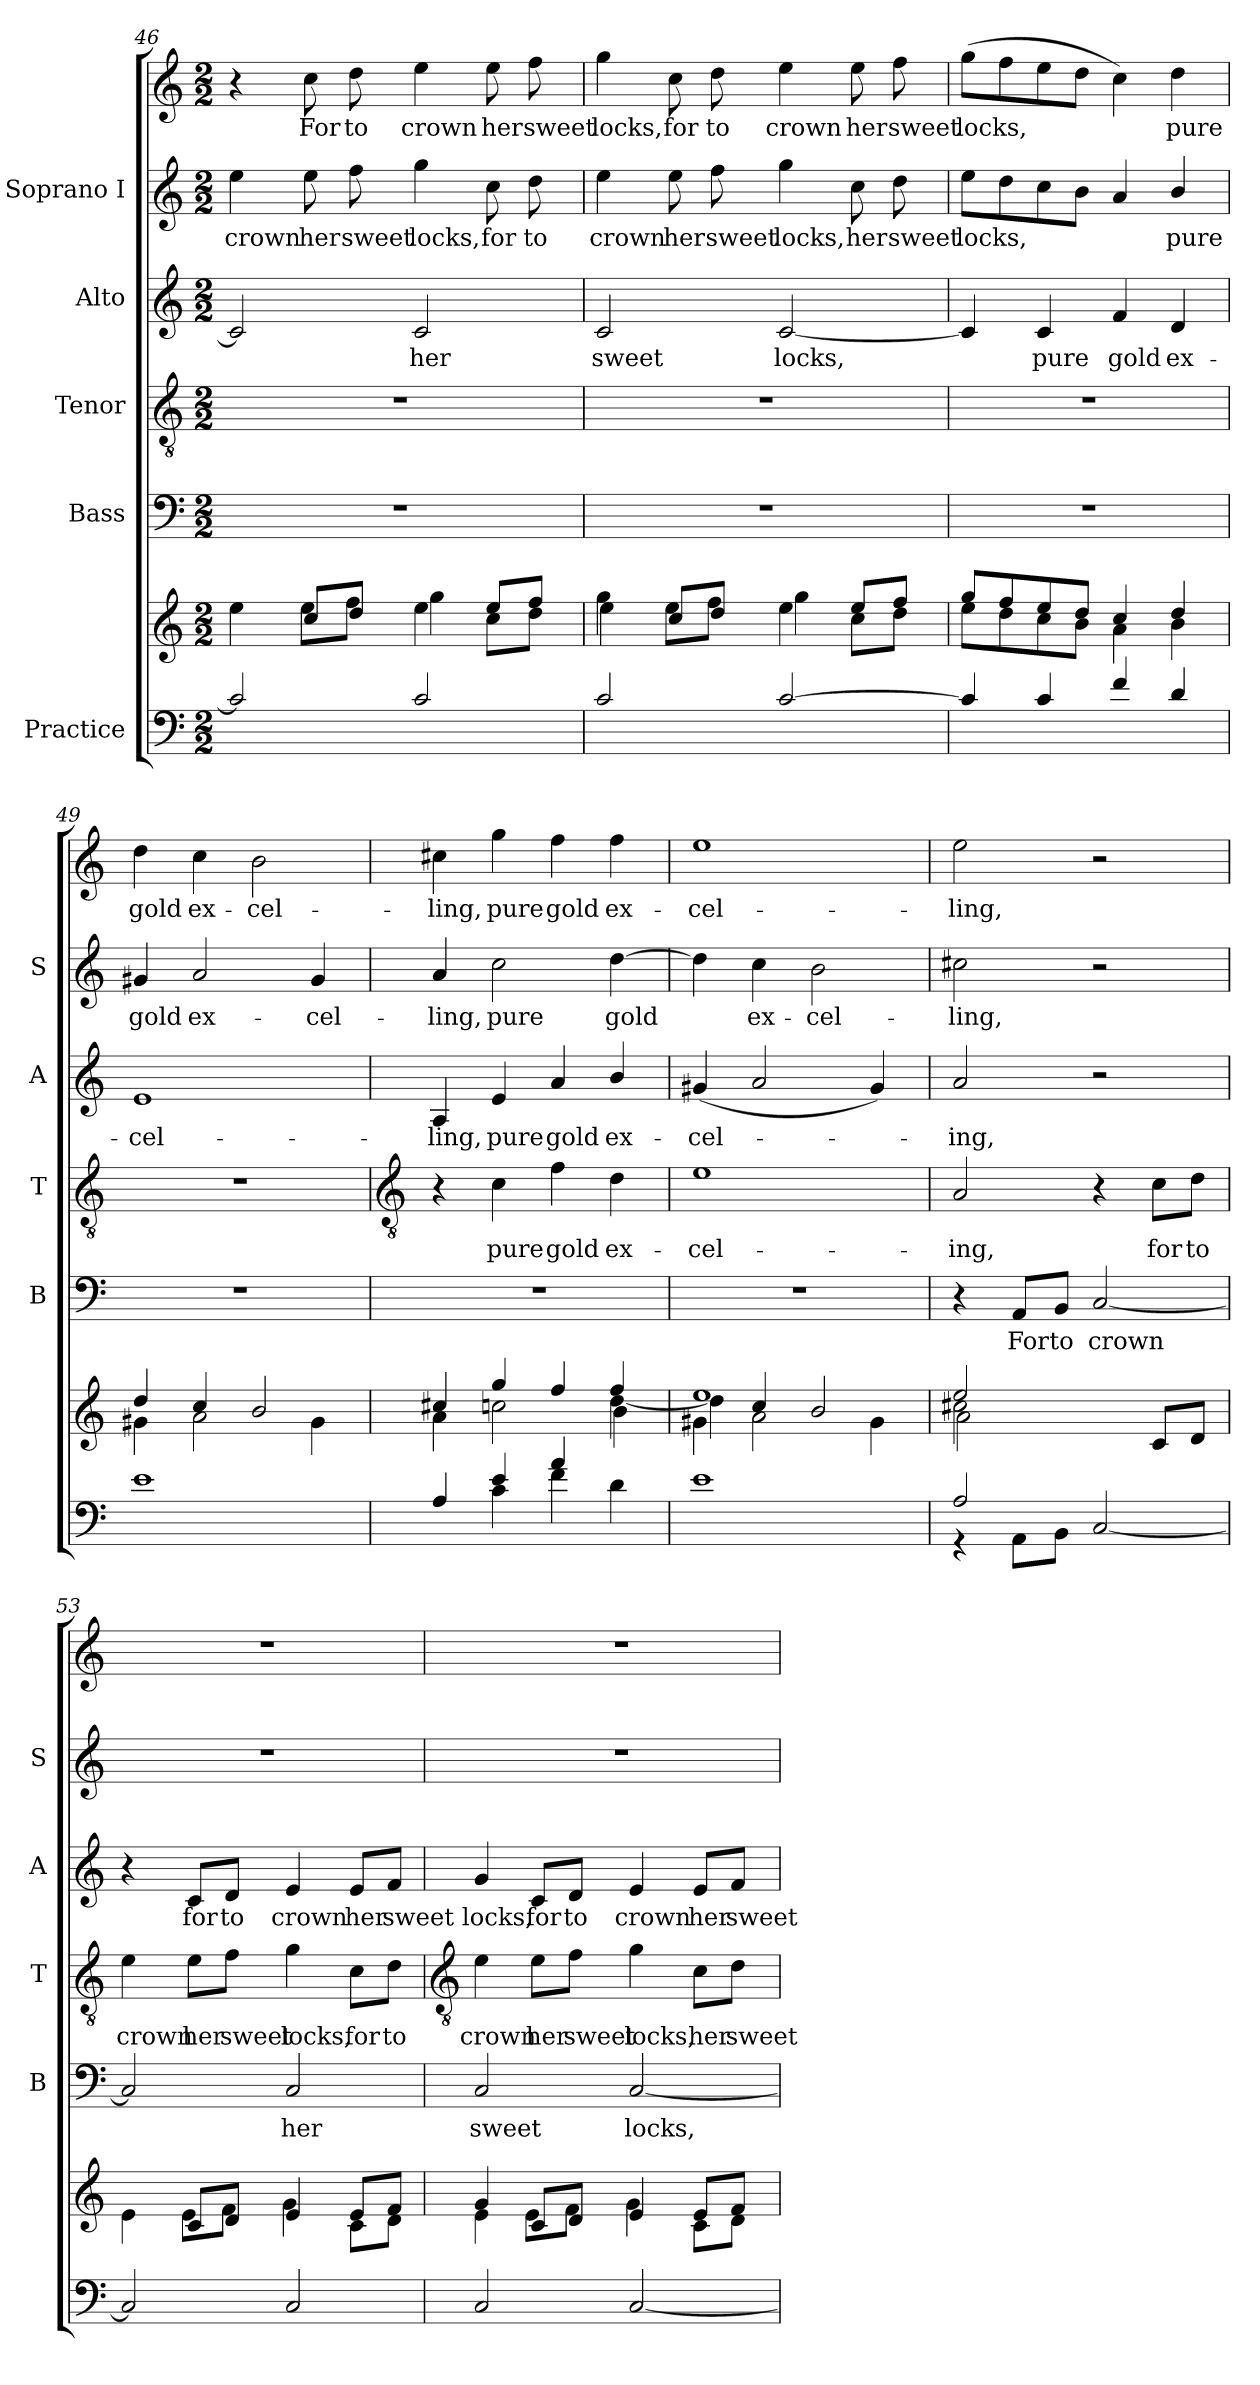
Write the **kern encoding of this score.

**kern	**kern	**kern	**text	**kern	**text	**kern	**text	**kern	**text	**kern	**text
*part5	*part5	*part4	*part4	*part3	*part3	*part2	*part2	*part1	*part1	*part1	*part1
*staff7	*staff6	*staff5	*staff5	*staff4	*staff4	*staff3	*staff3	*staff2	*staff2	*staff1	*staff1
*I"Practice	*	*I"Bass	*	*I"Tenor	*	*I"Alto	*	*I"Soprano I	*	*	*
*	*	*I'B	*	*I'T	*	*I'A	*	*I'S	*	*	*
!!LO:LB:g=z
*clefF4	*clefG2	*clefF4	*	*clefGv2	*	*clefG2	*	*clefG2	*	*clefG2	*
*k[]	*k[]	*k[]	*	*k[]	*	*k[]	*	*k[]	*	*k[]	*
*C:	*C:	*C:	*	*C:	*	*C:	*	*C:	*	*C:	*
*M2/2	*M2/2	*M2/2	*	*M2/2	*	*M2/2	*	*M2/2	*	*M2/2	*
=46	=46	=46	=46	=46	=46	=46	=46	=46	=46	=46	=46
*^	*^	*	*	*	*	*	*	*	*	*	*
*	*^	*	*	*	*	*	*	*	*	*	*	*	*
!	!	!	!	!	!	!	!	!	!	!	!	!LO:LY:b	!	!
2c]	1ryy	1ryy	4ryy	4ee	1r	.	1r	.	2c]	.	4ee	crown	4r	.
!	!	!	!	!	!	!	!	!	!	!	!	!LO:LY:b	!	!LO:LY:b
.	.	.	8cc/L	8eeL	.	.	.	.	.	.	8ee	her	8cc	For
!	!	!	!	!	!	!	!	!	!	!	!	!LO:LY:b	!	!LO:LY:b
.	.	.	8ddJ	8ffJ	.	.	.	.	.	.	8ff	sweet	8dd	to
!	!	!	!	!	!	!	!	!	!	!LO:LY:b	!	!LO:LY:b	!	!LO:LY:b
2c	.	.	4ee\	4gg\	.	.	.	.	2c	her	4gg	locks,	4ee	crown
!	!	!	!	!	!	!	!	!	!	!	!	!LO:LY:b	!	!LO:LY:b
.	.	.	8eeL	8ccL	.	.	.	.	.	.	8cc	for	8ee	her
!	!	!	!	!	!	!	!	!	!	!	!	!LO:LY:b	!	!LO:LY:b
.	.	.	8ffJ	8ddJ	.	.	.	.	.	.	8dd	to	8ff	sweet
=47	=47	=47	=47	=47	=47	=47	=47	=47	=47	=47	=47	=47	=47	=47
!	!	!	!	!	!	!	!	!	!	!LO:LY:b	!	!LO:LY:b	!	!LO:LY:b
2c	1ryy	1ryy	4gg\	4ee\	1r	.	1r	.	2c	sweet	4ee	crown	4gg	locks,
!	!	!	!	!	!	!	!	!	!	!	!	!LO:LY:b	!	!LO:LY:b
.	.	.	8ccL	8eeL	.	.	.	.	.	.	8ee	her	8cc	for
!	!	!	!	!	!	!	!	!	!	!	!	!LO:LY:b	!	!LO:LY:b
.	.	.	8ddJ	8ffJ	.	.	.	.	.	.	8ff	sweet	8dd	to
!	!	!	!	!	!	!	!	!	!	!LO:LY:b	!	!LO:LY:b	!	!LO:LY:b
[2c	.	.	4ee\	4gg\	.	.	.	.	[2c	locks,	4gg	locks,	4ee	crown
!	!	!	!	!	!	!	!	!	!	!	!	!LO:LY:b	!	!LO:LY:b
.	.	.	8eeL	8ccL	.	.	.	.	.	.	8cc	her	8ee	her
!	!	!	!	!	!	!	!	!	!	!	!	!LO:LY:b	!	!LO:LY:b
.	.	.	8ffJ	8ddJ	.	.	.	.	.	.	8dd	sweet	8ff	sweet
=48	=48	=48	=48	=48	=48	=48	=48	=48	=48	=48	=48	=48	=48	=48
!	!	!	!	!	!	!	!	!	!	!	!	!LO:LY:b	!	!LO:LY:b
4c]	1ryy	1ryy	8ggL	8eeL	1r	.	1r	.	4c]	.	8eeL	locks,	(>8ggL	locks,
.	.	.	8ff	8dd	.	.	.	.	.	.	8dd	.	8ff	.
!	!	!	!	!	!	!	!	!	!	!LO:LY:b	!	!	!	!
4c	.	.	8ee/	8cc	.	.	.	.	4c	pure	8cc	.	8ee	.
.	.	.	8dd/J	8bJ	.	.	.	.	.	.	8bJ	.	8ddJ	.
!	!	!	!	!	!	!	!	!	!	!LO:LY:b	!	!	!	!
4f	.	.	4cc	4a\	.	.	.	.	4f	gold	4a	.	4cc)	.
!	!	!	!	!	!	!	!	!	!	!LO:LY:b	!	!LO:LY:b	!	!LO:LY:b
4d	.	.	4dd	4b\	.	.	.	.	4d	ex-	4b/	pure	4dd	pure
=49	=49	=49	=49	=49	=49	=49	=49	=49	=49	=49	=49	=49	=49	=49
!	!	!	!	!	!	!	!	!	!	!LO:LY:b	!	!LO:LY:b	!	!LO:LY:b
1e	1ryy	1ryy	4dd	4g#X\	1r	.	1r	.	1e	-cel-	4g#X	-gold	4dd	gold
!	!	!	!	!	!	!	!	!	!	!	!	!LO:LY:b	!	!LO:LY:b
.	.	.	4cc/	2a\	.	.	.	.	.	.	2a	ex-	4cc	ex-
!	!	!	!	!	!	!	!	!	!	!	!	!	!	!LO:LY:b
.	.	.	2b/	.	.	.	.	.	.	.	.	.	2b	-cel-
!	!	!	!	!	!	!	!	!	!	!	!	!LO:LY:b	!	!
.	.	.	.	4g#\	.	.	.	.	.	.	4g#	-cel-	.	.
*	*	*	*v	*v	*	*	*	*	*	*	*	*	*	*
!!LO:LB:g=z
=50	=50	=50	=50	=50	=50	=50	=50	=50	=50	=50	=50	=50	=50
*	*	*	*	*	*	*clefGv2	*	*	*	*	*	*	*
*	*	*	*^	*	*	*	*	*	*	*	*	*	*
*	*	*	*	*^	*	*	*	*	*	*	*	*	*	*
!	!	!	!	!	!	!	!	!	!	!	!LO:LY:b	!	!LO:LY:b	!	!LO:LY:b
4A	4ryy	1ryy	4cc#X	4a\	2.ryy	1r	.	4r	.	4A	-ling,	4a	-ling,	4cc#X	-ling,
!	!	!	!	!	!	!	!	!	!LO:LY:b	!	!LO:LY:b	!	!LO:LY:b	!	!LO:LY:b
4e	4c	.	4gg/	2cc	.	.	.	4c	pure	4e	pure	2cc	pure	4gg	pure
!	!	!	!	!	!	!	!	!	!LO:LY:b	!	!LO:LY:b	!	!	!	!LO:LY:b
4a	4f	.	4ff/	.	.	.	.	4f	gold	4a	gold	.	.	4ff	gold
!	!	!	!	!	!	!	!	!	!LO:LY:b	!	!LO:LY:b	!	!LO:LY:b	!	!LO:LY:b
4ryy	4d	.	4ff	[4dd\	4b\	.	.	4d	ex-	4b/	ex-	[4dd	gold	4ff	ex-
*	*v	*v	*	*	*	*	*	*	*	*	*	*	*	*	*
=51	=51	=51	=51	=51	=51	=51	=51	=51	=51	=51	=51	=51	=51	=51
!	!	!	!	!	!	!	!	!LO:LY:b	!	!LO:LY:b	!	!	!	!LO:LY:b
1e	1ryy	1ee	4dd]	4g#X\	1r	.	1e	-cel-	(<4g#X	-cel-	4dd]	.	1ee	cel-
!	!	!	!	!	!	!	!	!	!	!	!	!LO:LY:b	!	!
.	.	.	4cc/	2a\	.	.	.	.	2a	.	4cc	-ex-	.	.
!	!	!	!	!	!	!	!	!	!	!	!	!LO:LY:b	!	!
.	.	.	2b/	.	.	.	.	.	.	.	2b	-cel-	.	.
.	.	.	.	4g#\	.	.	.	.	4g#)	.	.	.	.	.
=52	=52	=52	=52	=52	=52	=52	=52	=52	=52	=52	=52	=52	=52	=52
*	*	*	*	*^	*	*	*	*	*	*	*	*	*	*
!	!	!	!	!	!	!	!	!	!LO:LY:b	!	!LO:LY:b	!	!LO:LY:b	!	!LO:LY:b
2A/	4r	2ee	2cc#X	2a\	2.ryy	4r	.	2A	-ing,	2a	ing,	2cc#X	ling,	2ee	-ling,
!	!	!	!	!	!	!	!LO:LY:b	!	!	!	!	!	!	!	!
.	8AA\L	.	.	.	.	8AA/L	For	.	.	.	.	.	.	.	.
!	!	!	!	!	!	!	!LO:LY:b	!	!	!	!	!	!	!	!
.	8BB\J	.	.	.	.	8BB/J	to	.	.	.	.	.	.	.	.
!	!	!	!	!	!	!	!LO:LY:b	!	!	!	!	!	!	!	!
4ryy	[2C/	2ryy	2ryy	2ryy	.	[2C	crown	4r	.	2r	.	2r	.	2r	.
!	!	!	!	!	!	!	!	!	!LO:LY:b	!	!	!	!	!	!
4ryy	.	.	.	.	8cL	.	.	8c\L	for	.	.	.	.	.	.
!	!	!	!	!	!	!	!	!	!LO:LY:b	!	!	!	!	!	!
.	.	.	.	.	8dJ	.	.	8d\J	to	.	.	.	.	.	.
*v	*v	*	*	*	*	*	*	*	*	*	*	*	*	*	*
=53	=53	=53	=53	=53	=53	=53	=53	=53	=53	=53	=53	=53	=53	=53
!	!	!	!	!	!	!	!	!LO:LY:b	!	!	!	!	!	!
2C/]	1ryy	1ryy	4ryy	4e	2C]	.	4e	crown	4r	.	1r	.	1r	.
!	!	!	!	!	!	!	!	!LO:LY:b	!	!LO:LY:b	!	!	!	!
.	.	.	8cL	8eL	.	.	8e\L	her	8c/L	for	.	.	.	.
!	!	!	!	!	!	!	!	!LO:LY:b	!	!LO:LY:b	!	!	!	!
.	.	.	8dJ	8fJ	.	.	8f\J	sweet	8d/J	to	.	.	.	.
!	!	!	!	!	!	!LO:LY:b	!	!LO:LY:b	!	!LO:LY:b	!	!	!	!
2C/	.	.	4e	4g	2C	her	4g	locks,	4e	crown	.	.	.	.
!	!	!	!	!	!	!	!	!LO:LY:b	!	!LO:LY:b	!	!	!	!
.	.	.	8eL	8cL	.	.	8c\L	for	8e/L	her	.	.	.	.
!	!	!	!	!	!	!	!	!LO:LY:b	!	!LO:LY:b	!	!	!	!
.	.	.	8fJ	8dJ	.	.	8d\J	to	8f/J	sweet	.	.	.	.
!!LO:LB:g=z
=54	=54	=54	=54	=54	=54	=54	=54	=54	=54	=54	=54	=54	=54	=54
*	*	*	*	*	*	*	*clefGv2	*	*	*	*	*	*	*
!	!	!	!	!	!	!LO:LY:b	!	!LO:LY:b	!	!LO:LY:b	!	!	!	!
2C	1ryy	1ryy	4g	4e	2C	sweet	4e	crown	4g	locks,	1r	.	1r	.
!	!	!	!	!	!	!	!	!LO:LY:b	!	!LO:LY:b	!	!	!	!
.	.	.	8cL	8eL	.	.	8e\L	her	8c/L	for	.	.	.	.
!	!	!	!	!	!	!	!	!LO:LY:b	!	!LO:LY:b	!	!	!	!
.	.	.	8dJ	8fJ	.	.	8f\J	sweet	8d/J	to	.	.	.	.
!	!	!	!	!	!	!LO:LY:b	!	!LO:LY:b	!	!LO:LY:b	!	!	!	!
[2C	.	.	4e	4g	[2C	locks,	4g	locks,	4e	crown	.	.	.	.
!	!	!	!	!	!	!	!	!LO:LY:b	!	!LO:LY:b	!	!	!	!
.	.	.	8eL	8cL	.	.	8c\L	her	8e/L	her	.	.	.	.
!	!	!	!	!	!	!	!	!LO:LY:b	!	!LO:LY:b	!	!	!	!
.	.	.	8fJ	8dJ	.	.	8d\J	sweet	8f/J	sweet	.	.	.	.
*	*v	*v	*v	*v	*	*	*	*	*	*	*	*	*	*
=	=	=	=	=	=	=	=	=	=	=	=
*-	*-	*-	*-	*-	*-	*-	*-	*-	*-	*-	*-
